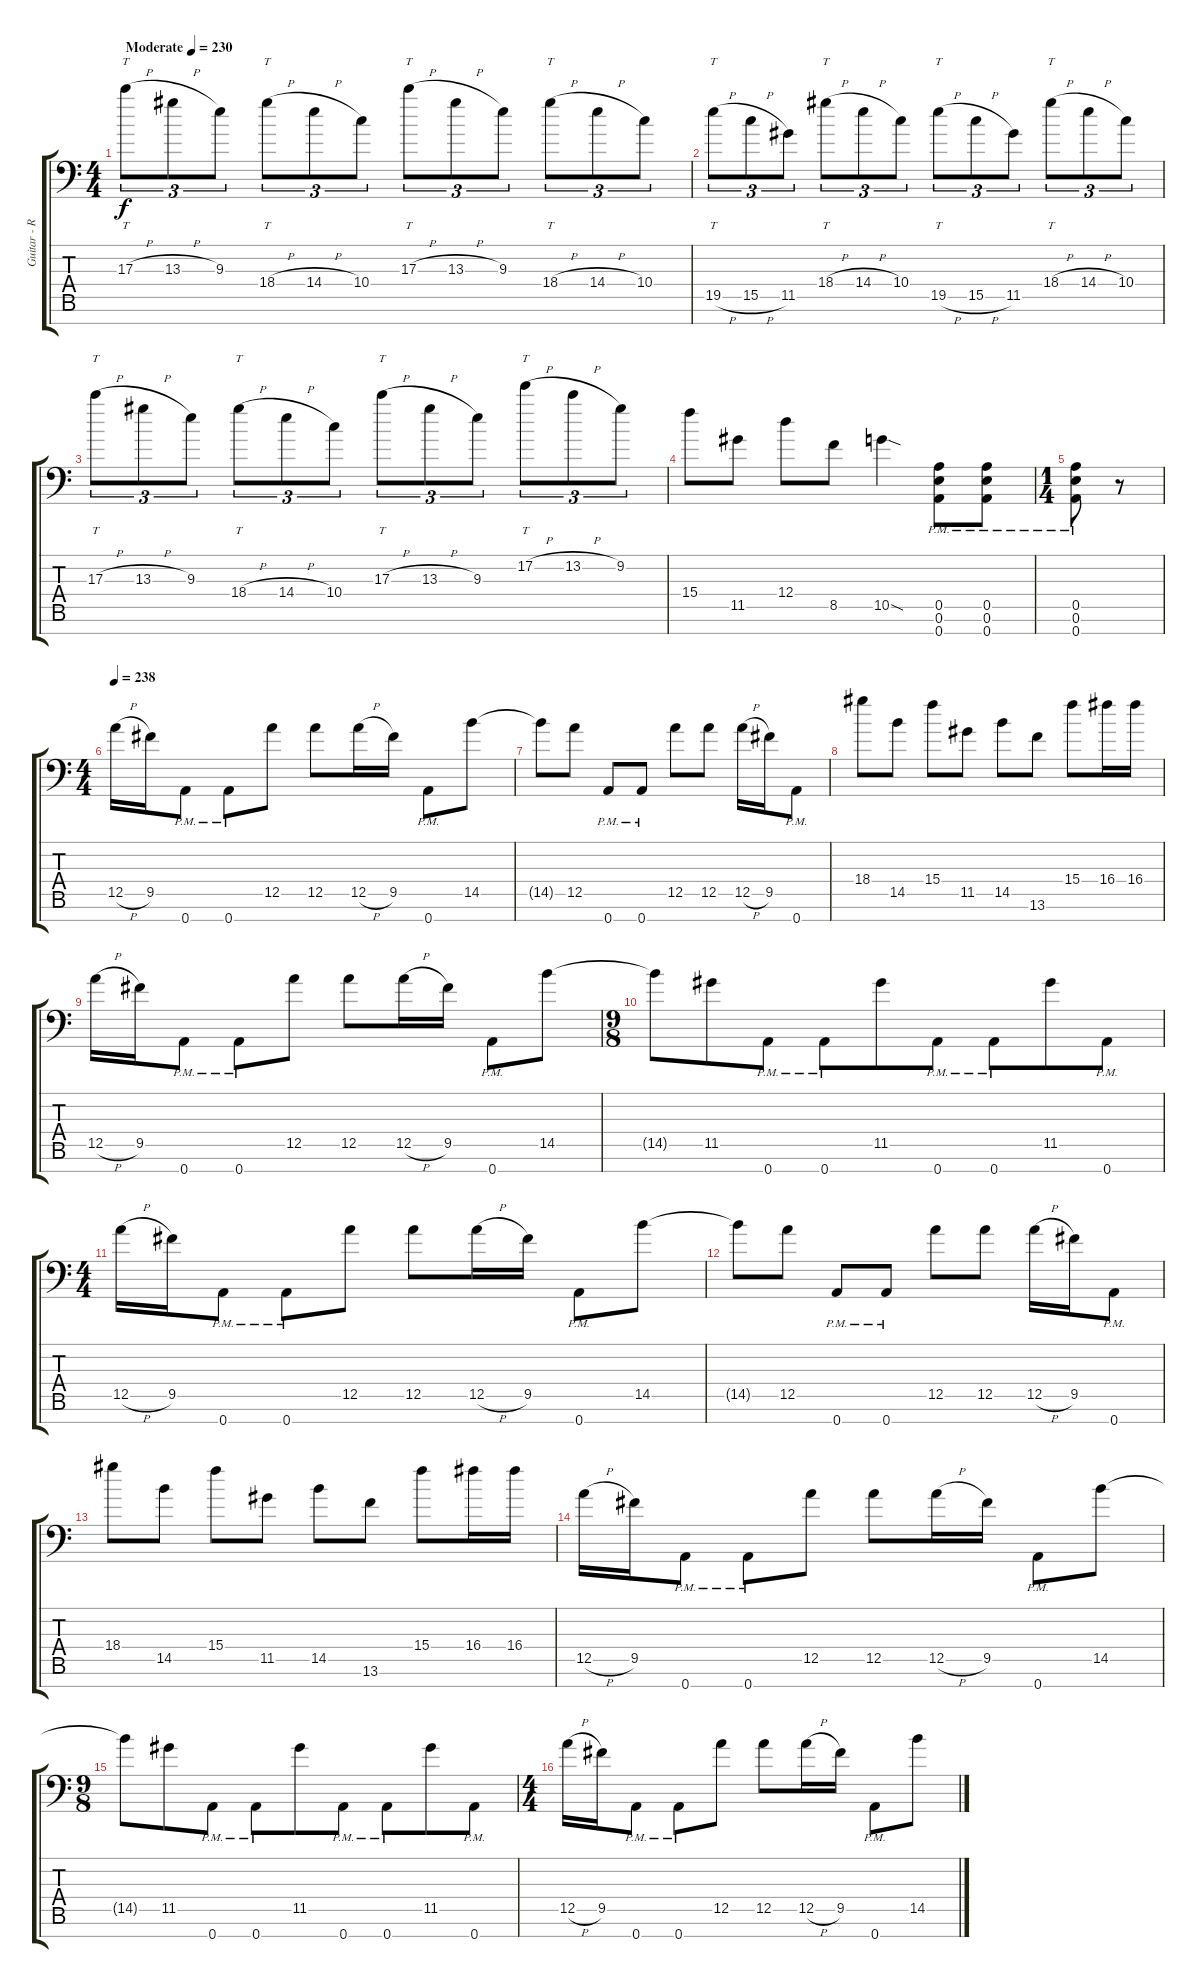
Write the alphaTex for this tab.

\track ("Guitar - Right channel" "Guitar - R") {instrument distortionguitar}
\staff {score tabs}
\tuning (E4 B3 G3 D3 A2 E2 A1) {hide}
\ts (4 4)
\tempo (230 "Moderate")
\clef f4
\ks c
17.3{h}.8{tt tu (3 2) dy f instrument distortionguitar} 13.3{h}.8{tu (3 2)} 9.3.8{tu (3 2)} 18.4{h}.8{tt tu (3 2)} 14.4{h}.8{tu (3 2)} 10.4.8{tu (3 2)} 17.3{h}.8{tt tu (3 2)} 13.3{h}.8{tu (3 2)} 9.3.8{tu (3 2)} 18.4{h}.8{tt tu (3 2)} 14.4{h}.8{tu (3 2)} 10.4.8{tu (3 2)} |
19.5{h}.8{tt tu (3 2)} 15.5{h}.8{tu (3 2)} 11.5.8{tu (3 2)} 18.4{h}.8{tt tu (3 2)} 14.4{h}.8{tu (3 2)} 10.4.8{tu (3 2)} 19.5{h}.8{tt tu (3 2)} 15.5{h}.8{tu (3 2)} 11.5.8{tu (3 2)} 18.4{h}.8{tt tu (3 2)} 14.4{h}.8{tu (3 2)} 10.4.8{tu (3 2)} |
17.3{h}.8{tt tu (3 2)} 13.3{h}.8{tu (3 2)} 9.3.8{tu (3 2)} 18.4{h}.8{tt tu (3 2)} 14.4{h}.8{tu (3 2)} 10.4.8{tu (3 2)} 17.3{h}.8{tt tu (3 2)} 13.3{h}.8{tu (3 2)} 9.3.8{tu (3 2)} 17.2{h}.8{tt tu (3 2)} 13.2{h}.8{tu (3 2)} 9.2.8{tu (3 2)} |
15.4.8 11.5.8 12.4.8 8.5.8 10.5{sod}.4 (0.5{pm} 0.6{pm} 0.7{pm}).8 (0.5{pm} 0.6{pm} 0.7{pm}).8 |
\ts (1 4)
(0.5{pm} 0.6{pm} 0.7{pm}).8 r.8 |
\ts (4 4)
\tempo 238
12.5{h}.16 9.5.16 0.7{pm}.8 0.7{pm}.8 12.5.8 12.5.8 12.5{h}.16 9.5.16 0.7{pm}.8 14.5.8 |
14.5{t}.8 12.5.8 0.7{pm}.8 0.7{pm}.8 12.5.8 12.5.8 12.5{h}.16 9.5.16 0.7{pm}.8 |
18.4.8 14.5.8 15.4.8 11.5.8 14.5.8 13.6.8 15.4.8 16.4.16 16.4.16 |
12.5{h}.16 9.5.16 0.7{pm}.8 0.7{pm}.8 12.5.8 12.5.8 12.5{h}.16 9.5.16 0.7{pm}.8 14.5.8 |
\ts (9 8)
14.5{t}.8 11.5.8 0.7{pm}.8 0.7{pm}.8 11.5.8 0.7{pm}.8 0.7{pm}.8 11.5.8 0.7{pm}.8 |
\ts (4 4)
12.5{h}.16 9.5.16 0.7{pm}.8 0.7{pm}.8 12.5.8 12.5.8 12.5{h}.16 9.5.16 0.7{pm}.8 14.5.8 |
14.5{t}.8 12.5.8 0.7{pm}.8 0.7{pm}.8 12.5.8 12.5.8 12.5{h}.16 9.5.16 0.7{pm}.8 |
18.4.8 14.5.8 15.4.8 11.5.8 14.5.8 13.6.8 15.4.8 16.4.16 16.4.16 |
12.5{h}.16 9.5.16 0.7{pm}.8 0.7{pm}.8 12.5.8 12.5.8 12.5{h}.16 9.5.16 0.7{pm}.8 14.5.8 |
\ts (9 8)
14.5{t}.8 11.5.8 0.7{pm}.8 0.7{pm}.8 11.5.8 0.7{pm}.8 0.7{pm}.8 11.5.8 0.7{pm}.8 |
\ts (4 4)
12.5{h}.16 9.5.16 0.7{pm}.8 0.7{pm}.8 12.5.8 12.5.8 12.5{h}.16 9.5.16 0.7{pm}.8 14.5.8
